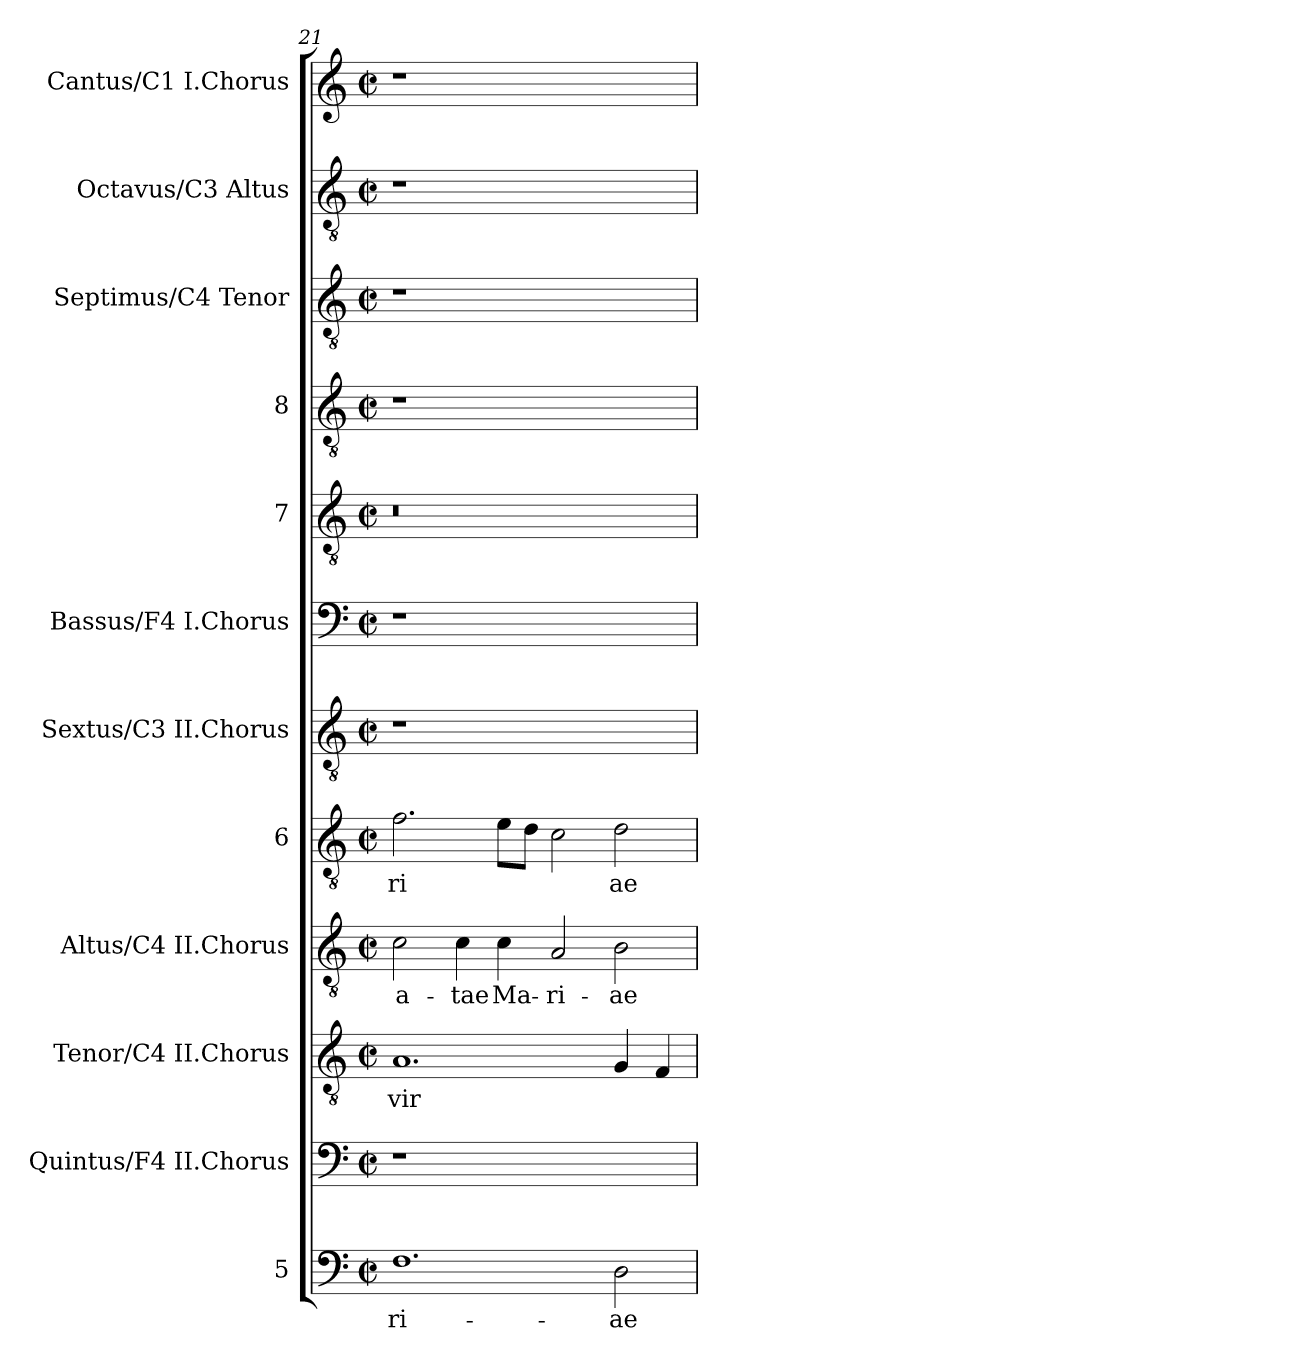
**kern	**text	**kern	**kern	**text	**kern	**text	**kern	**text	**kern	**kern	**kern	**kern	**kern	**kern	**kern
*part12	*part12	*part11	*part10	*part10	*part9	*part9	*part8	*part8	*part7	*part6	*part5	*part4	*part3	*part2	*part1
*staff12	*staff12	*staff11	*staff10	*staff10	*staff9	*staff9	*staff8	*staff8	*staff7	*staff6	*staff5	*staff4	*staff3	*staff2	*staff1
*I"5	*	*I"Quintus/F4  II.Chorus	*I"Tenor/C4  II.Chorus	*	*I"Altus/C4  II.Chorus	*	*I"6	*	*I"Sextus/C3  II.Chorus	*I"Bassus/F4  I.Chorus	*I"7	*I"8	*I"Septimus/C4  Tenor	*I"Octavus/C3  Altus	*I"Cantus/C1  I.Chorus
*	*	*	*I'T	*	*I'A	*	*	*	*	*I'B	*	*	*	*	*I'C
!!LO:PB:g=z
*clefF4	*	*clefF4	*clefGv2	*	*clefGv2	*	*clefGv2	*	*clefGv2	*clefF4	*clefGv2	*clefGv2	*clefGv2	*clefGv2	*clefG2
*k[]	*	*k[]	*k[]	*	*k[]	*	*k[]	*	*k[]	*k[]	*k[]	*k[]	*k[]	*k[]	*k[]
*C:	*	*C:	*C:	*	*C:	*	*C:	*	*C:	*C:	*C:	*C:	*C:	*C:	*C:
*M2/2	*	*M2/2	*M2/2	*	*M2/2	*	*M2/2	*	*M2/2	*M2/2	*M2/2	*M2/2	*M2/2	*M2/2	*M2/2
*met(c|)	*	*met(c|)	*met(c|)	*	*met(c|)	*	*met(c|)	*	*met(c|)	*met(c|)	*met(c|)	*met(c|)	*met(c|)	*met(c|)	*met(c|)
=21	=21	=21	=21	=21	=21	=21	=21	=21	=21	=21	=21	=21	=21	=21	=21
!	!LO:LY:b:cj	!	!	!LO:LY:b:cj	!	!LO:LY:b:cj	!	!LO:LY:b:cj	!	!	!	!	!	!	!
1.F	-ri-	1r	1.A	vir-	2c\	-a-	2.f\	-ri-	1r	1r	0r	1r	1r	1r	1r
!	!	!	!	!	!	!LO:LY:b:cj	!	!	!	!	!	!	!	!	!
.	.	.	.	.	4c\	-tae	.	.	.	.	.	.	.	.	.
!	!	!	!	!	!	!LO:LY:b:cj	!	!LO:LY:b:cj	!	!	!	!	!	!	!
.	.	.	.	.	4c\	Ma-	8e\L	--	.	.	.	.	.	.	.
!	!	!	!	!	!	!	!	!LO:LY:b:cj	!	!	!	!	!	!	!
.	.	.	.	.	.	.	8d\J	--	.	.	.	.	.	.	.
!	!	!	!	!	!	!LO:LY:b:cj	!	!LO:LY:b:cj	!	!	!	!	!	!	!
.	.	1ryy	.	.	2A/	-ri-	2c\	--	1ryy	1ryy	.	1ryy	1ryy	1ryy	1ryy
!	!LO:LY:b:cj	!	!	!LO:LY:b:cj	!	!LO:LY:b:cj	!	!LO:LY:b:cj	!	!	!	!	!	!	!
2D\	-ae	.	4G/	--	2B\	-ae	2d\	-ae	.	.	.	.	.	.	.
!	!	!	!	!LO:LY:b:cj	!	!	!	!	!	!	!	!	!	!	!
.	.	.	4F/	--	.	.	.	.	.	.	.	.	.	.	.
=	=	=	=	=	=	=	=	=	=	=	=	=	=	=	=
*-	*-	*-	*-	*-	*-	*-	*-	*-	*-	*-	*-	*-	*-	*-	*-
